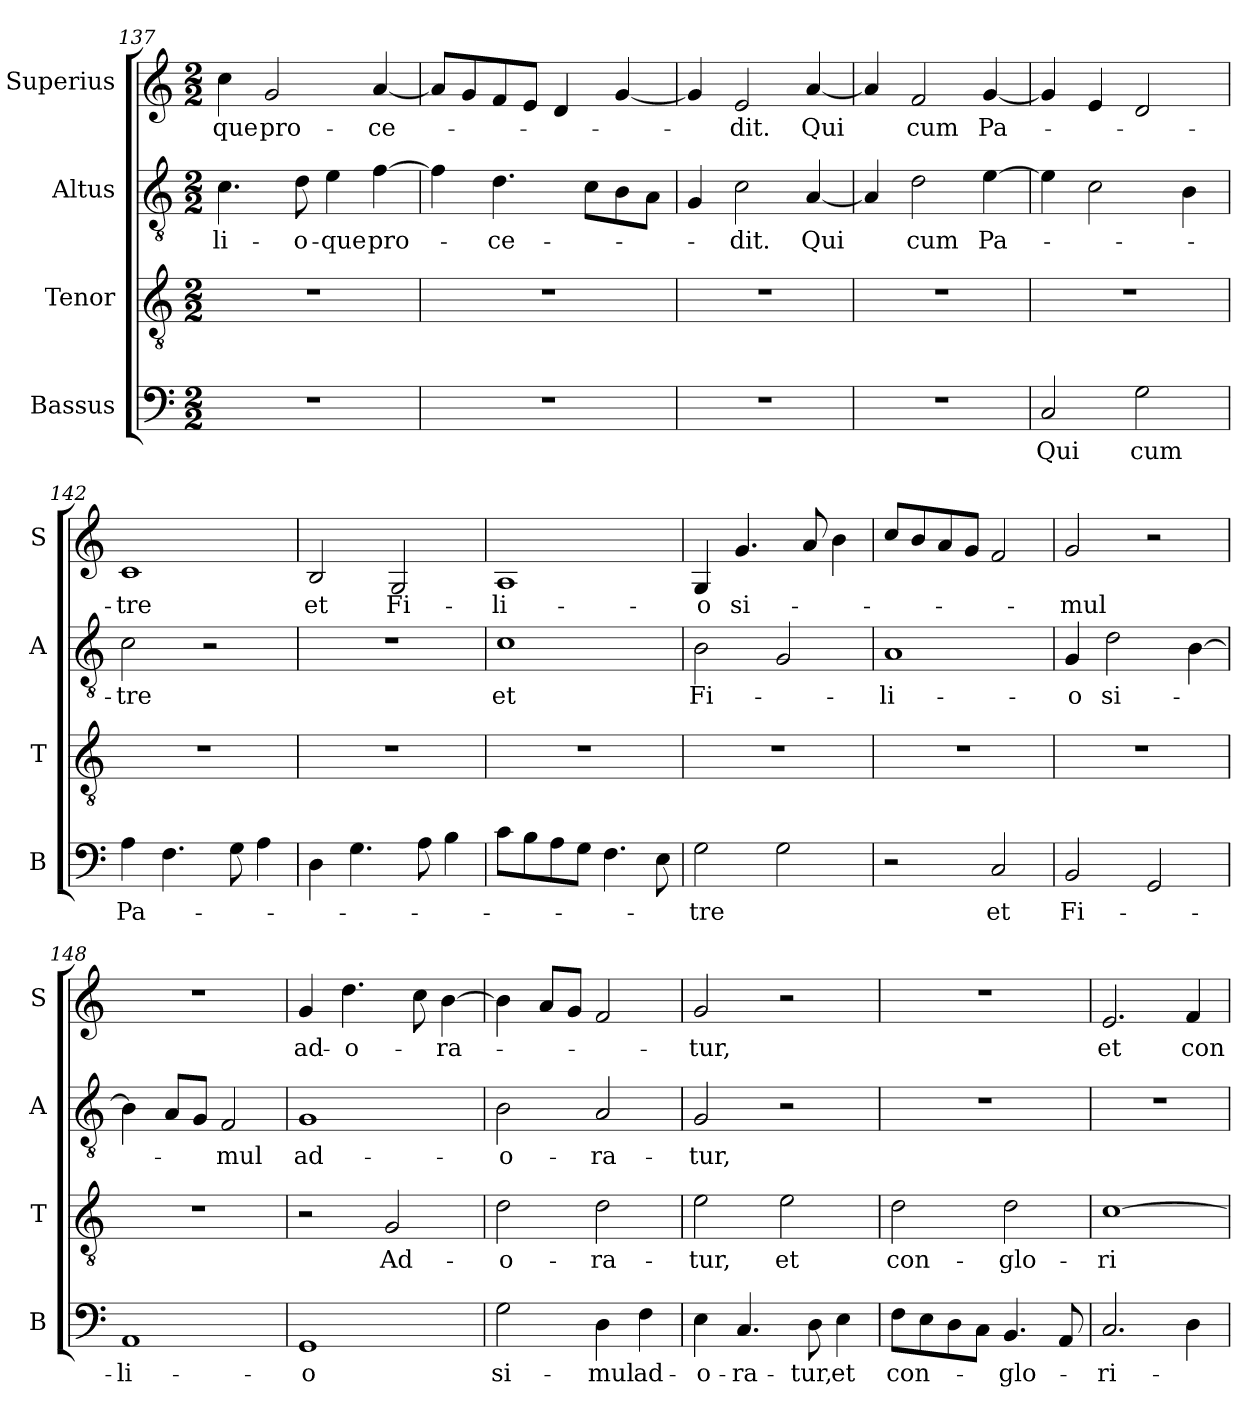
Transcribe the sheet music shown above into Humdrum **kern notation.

**kern	**text	**kern	**text	**kern	**text	**kern	**text
*part4	*part4	*part3	*part3	*part2	*part2	*part1	*part1
*staff4	*staff4	*staff3	*staff3	*staff2	*staff2	*staff1	*staff1
*I"Bassus	*	*I"Tenor	*	*I"Altus	*	*I"Superius	*
*I'B	*	*I'T	*	*I'A	*	*I'S	*
*clefF4	*	*clefGv2	*	*clefGv2	*	*clefG2	*
*k[]	*	*k[]	*	*k[]	*	*k[]	*
*M2/2	*	*M2/2	*	*M2/2	*	*M2/2	*
=137	=137	=137	=137	=137	=137	=137	=137
1r	.	1r	.	4.c	-li-	4cc	-que
.	.	.	.	.	.	2g	pro-
.	.	.	.	8d	-o-	.	.
.	.	.	.	4e	que	.	.
.	.	.	.	[4f	pro-	[4a	-ce-
=138	=138	=138	=138	=138	=138	=138	=138
1r	.	1r	.	4f]	.	8aL]	.
.	.	.	.	.	.	8g	.
.	.	.	.	4.d	-ce-	8f	.
.	.	.	.	.	.	8eJ	.
.	.	.	.	.	.	4d	.
.	.	.	.	8cL	.	.	.
.	.	.	.	8B	.	[4g	.
.	.	.	.	8AJ	.	.	.
=139	=139	=139	=139	=139	=139	=139	=139
1r	.	1r	.	4G	.	4g]	.
.	.	.	.	2c	-dit.	2e	-dit.
.	.	.	.	[4A	Qui	[4a	Qui
=140	=140	=140	=140	=140	=140	=140	=140
1r	.	1r	.	4A]	.	4a]	.
.	.	.	.	2d	cum	2f	cum
.	.	.	.	[4e	Pa-	[4g	Pa-
=141	=141	=141	=141	=141	=141	=141	=141
!	!LO:LY:i	!	!	!	!	!	!
2C	Qui	1r	.	4e]	.	4g]	.
.	.	.	.	2c	.	4e	.
!	!LO:LY:i	!	!	!	!	!	!
2G	cum	.	.	.	.	2d	.
.	.	.	.	4B	.	.	.
=142	=142	=142	=142	=142	=142	=142	=142
!	!LO:LY:i	!	!	!	!	!	!
4A	Pa-	1r	.	2c	-tre	1c	-tre
4.F	.	.	.	.	.	.	.
.	.	.	.	2r	.	.	.
8G	.	.	.	.	.	.	.
4A	.	.	.	.	.	.	.
=143	=143	=143	=143	=143	=143	=143	=143
4D	.	1r	.	1r	.	2B	-et
4.G	.	.	.	.	.	.	.
.	.	.	.	.	.	2G	Fi-
8A	.	.	.	.	.	.	.
4B	.	.	.	.	.	.	.
=144	=144	=144	=144	=144	=144	=144	=144
8cL	.	1r	.	1c	et	1A	-li-
8B	.	.	.	.	.	.	.
8A	.	.	.	.	.	.	.
8GJ	.	.	.	.	.	.	.
4.F	.	.	.	.	.	.	.
8E	.	.	.	.	.	.	.
=145	=145	=145	=145	=145	=145	=145	=145
!	!LO:LY:i	!	!	!	!LO:LY:i	!	!
2G	-tre	1r	.	2B	Fi-	4G	-o
!	!	!	!	!	!	!	!LO:LY:i
.	.	.	.	.	.	4.g	si-
2G	.	.	.	2G	.	.	.
.	.	.	.	.	.	8a	.
.	.	.	.	.	.	4b	.
=146	=146	=146	=146	=146	=146	=146	=146
!	!	!	!	!	!LO:LY:i	!	!
2r	.	1r	.	1A	-li-	8ccL	.
.	.	.	.	.	.	8b	.
.	.	.	.	.	.	8a	.
.	.	.	.	.	.	8gJ	.
!	!LO:LY:i	!	!	!	!	!	!
2C	et	.	.	.	.	2f	.
=147	=147	=147	=147	=147	=147	=147	=147
!	!LO:LY:i	!	!	!	!LO:LY:i	!	!
2BB	Fi-	1r	.	4G	-o	2g	-mul
.	.	.	.	2d	si-	.	.
2GG	.	.	.	.	.	2r	.
.	.	.	.	[4B	.	.	.
=148	=148	=148	=148	=148	=148	=148	=148
!	!LO:LY:i	!	!	!	!	!	!
1AA	-li-	1r	.	4B]	.	1r	.
.	.	.	.	8AL	.	.	.
.	.	.	.	8GJ	.	.	.
.	.	.	.	2F	-mul	.	.
=149	=149	=149	=149	=149	=149	=149	=149
!	!LO:LY:i	!	!	!	!	!	!
1GG	-o	2r	.	1G	ad-	4g	ad-
.	.	.	.	.	.	4.dd	-o-
.	.	2G	Ad-	.	.	.	.
.	.	.	.	.	.	8cc	.
.	.	.	.	.	.	[4b	-ra-
=150	=150	=150	=150	=150	=150	=150	=150
!	!LO:LY:i	!	!	!	!	!	!
2G	si-	2d	-o-	2B	-o-	4b]	.
.	.	.	.	.	.	8aL	.
.	.	.	.	.	.	8gJ	.
!	!LO:LY:i	!	!	!	!	!	!
4D	-mul	2d	-ra-	2A	-ra-	2f	.
!	!LO:LY:i	!	!	!	!	!	!
4F	ad-	.	.	.	.	.	.
=151	=151	=151	=151	=151	=151	=151	=151
!	!LO:LY:i	!	!	!	!	!	!
4E	-o-	2e	-tur,	2G	-tur,	2g	-tur,
!	!LO:LY:i	!	!	!	!	!	!
4.C	-ra-	.	.	.	.	.	.
.	.	2e	et	2r	.	2r	.
!	!LO:LY:i	!	!	!	!	!	!
8D	-tur,	.	.	.	.	.	.
!	!LO:LY:i	!	!	!	!	!	!
4E	et	.	.	.	.	.	.
=152	=152	=152	=152	=152	=152	=152	=152
!	!LO:LY:i	!	!	!	!	!	!
8FL	con-	2d	con-	1r	.	1r	.
8E	.	.	.	.	.	.	.
8D	.	.	.	.	.	.	.
8CJ	.	.	.	.	.	.	.
!	!LO:LY:i	!	!	!	!	!	!
4.BB	-glo-	2d	-glo-	.	.	.	.
8AA	.	.	.	.	.	.	.
=153	=153	=153	=153	=153	=153	=153	=153
!	!LO:LY:i	!	!	!	!	!	!
2.C	-ri-	[1c	-ri-	1r	.	2.e	et
4D	.	.	.	.	.	4f	con-
=	=	=	=	=	=	=	=
*-	*-	*-	*-	*-	*-	*-	*-
